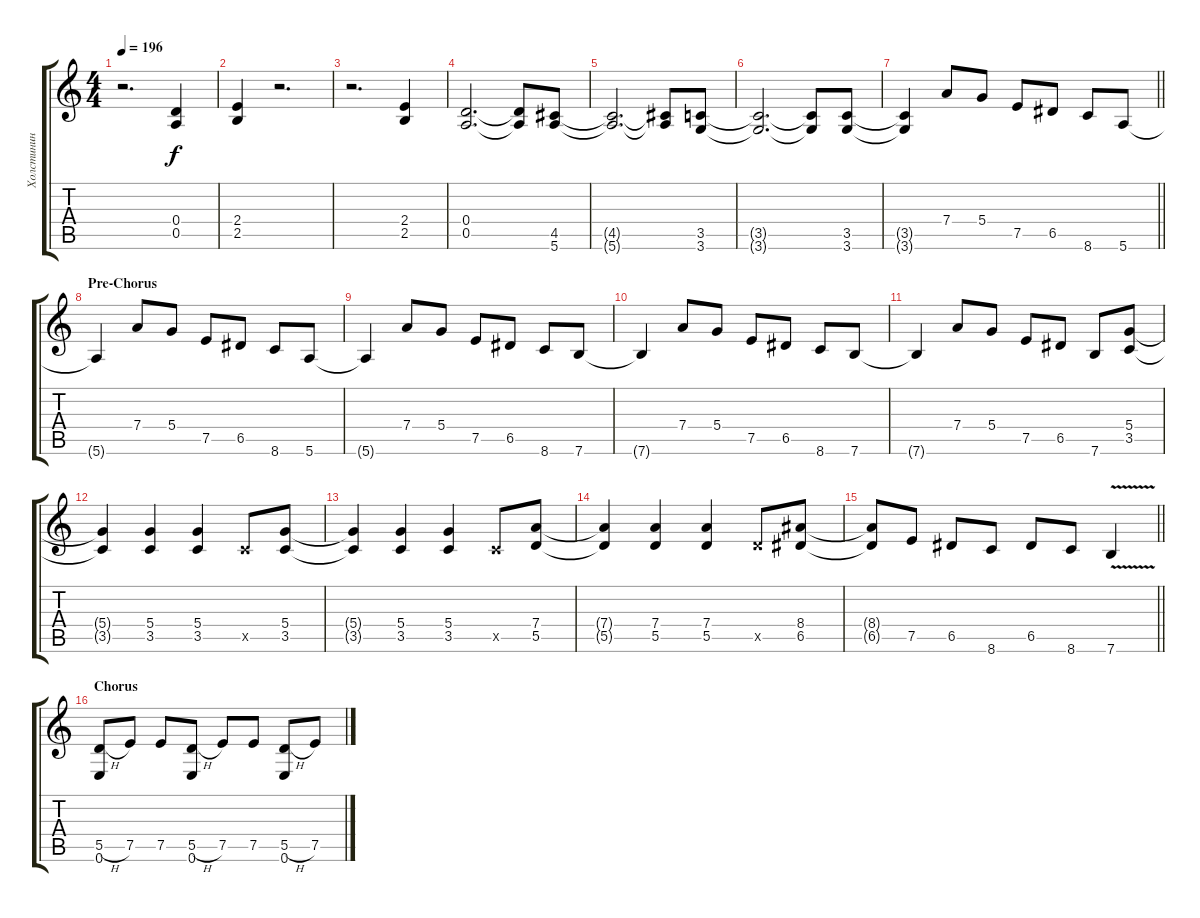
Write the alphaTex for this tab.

\track ("Холстинин" "Холстинин") {instrument overdrivenguitar}
\staff {score tabs}
\tuning (E4 B3 G3 D3 A2 E2) {hide}
\ts (4 4)
\tempo 196
\clef g2
\ks c
r.2{d dy f} (0.4 0.5).4 |
(2.4 2.5).4 r.2{d} |
r.2{d} (2.4 2.5).4 |
(0.4 0.5).2{d} (0.4{t} 0.5{t}).8 (4.5 5.6).8 |
(4.5{t} 5.6{t}).2{d} (4.5{t} 5.6{t}).8 (3.5 3.6).8 |
(3.5{t} 3.6{t}).2{d} (3.5{t} 3.6{t}).8 (3.5 3.6).8 |
\barLineRight lightlight
(3.5{t} 3.6{t}).4 7.4.8 5.4.8 7.5.8 6.5.8 8.6.8 5.6.8 |
\section ("" "Pre-Chorus")
5.6{t}.4 7.4.8 5.4.8 7.5.8 6.5.8 8.6.8 5.6.8 |
5.6{t}.4 7.4.8 5.4.8 7.5.8 6.5.8 8.6.8 7.6.8 |
7.6{t}.4 7.4.8 5.4.8 7.5.8 6.5.8 8.6.8 7.6.8 |
7.6{t}.4 7.4.8 5.4.8 7.5.8 6.5.8 7.6.8 (5.4 3.5).8 |
(5.4{t} 3.5{t}).4 (5.4 3.5).4 (5.4 3.5).4 3.5{x}.8 (5.4 3.5).8 |
(5.4{t} 3.5{t}).4 (5.4 3.5).4 (5.4 3.5).4 3.5{x}.8 (7.4 5.5).8 |
(7.4{t} 5.5{t}).4 (7.4 5.5).4 (7.4 5.5).4 5.5{x}.8 (8.4 6.5).8 |
\barLineRight lightlight
(8.4{t} 6.5{t}).8 7.5.8 6.5.8 8.6.8 6.5.8 8.6.8 7.6{v}.4 |
\section ("" "Chorus")
(5.5{h} 0.6).8 7.5.8 7.5.8 (5.5{h} 0.6).8 7.5.8 7.5.8 (5.5{h} 0.6).8 7.5.8
